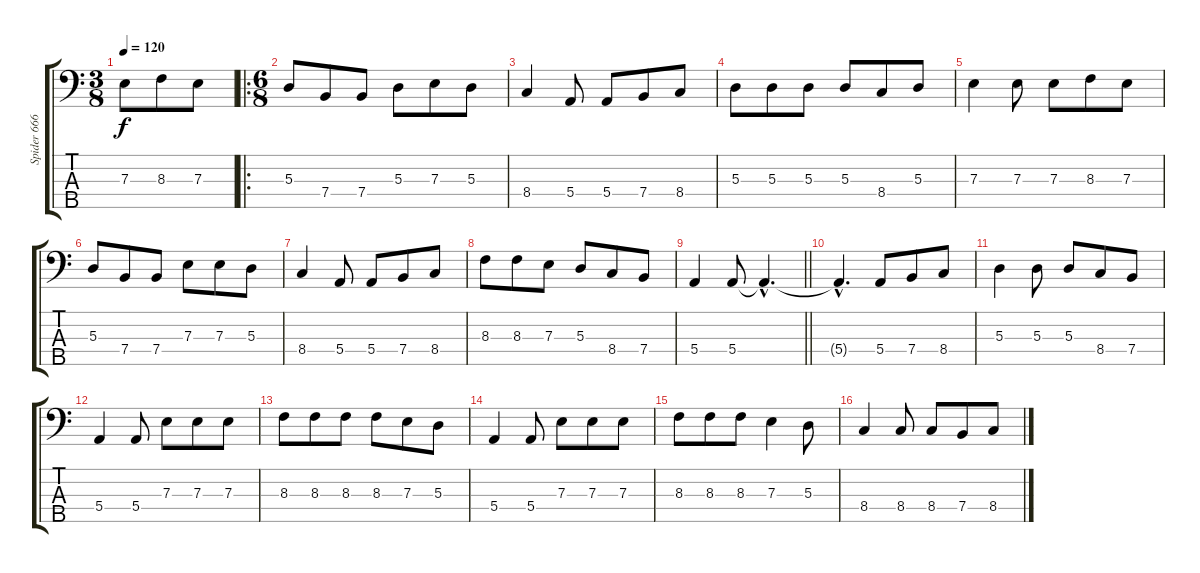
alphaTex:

\track ("Spider 666" "Spider 666") {instrument electricbassfinger}
\staff {score tabs}
\tuning (G2 D2 A1 E1 B0) {hide}
\ts (3 8)
\tempo 120
\clef f4
\ks c
7.3.8{dy f instrument electricbassfinger} 8.3.8 7.3.8 |
\ro
\ts (6 8)
5.3.8 7.4.8 7.4.8 5.3.8 7.3.8 5.3.8 |
8.4.4 5.4.8 5.4.8 7.4.8 8.4.8 |
5.3.8 5.3.8 5.3.8 5.3.8 8.4.8 5.3.8 |
7.3.4 7.3.8 7.3.8 8.3.8 7.3.8 |
5.3.8 7.4.8 7.4.8 7.3.8 7.3.8 5.3.8 |
8.4.4 5.4.8 5.4.8 7.4.8 8.4.8 |
8.3.8 8.3.8 7.3.8 5.3.8 8.4.8 7.4.8 |
\barLineRight lightlight
5.4.4 5.4.8 5.4{hac t}.4{d} |
5.4{hac t}.4{d} 5.4.8 7.4.8 8.4.8 |
5.3.4 5.3.8 5.3.8 8.4.8 7.4.8 |
5.4.4 5.4.8 7.3.8 7.3.8 7.3.8 |
8.3.8 8.3.8 8.3.8 8.3.8 7.3.8 5.3.8 |
5.4.4 5.4.8 7.3.8 7.3.8 7.3.8 |
8.3.8 8.3.8 8.3.8 7.3.4 5.3.8 |
8.4.4 8.4.8 8.4.8 7.4.8 8.4.8
